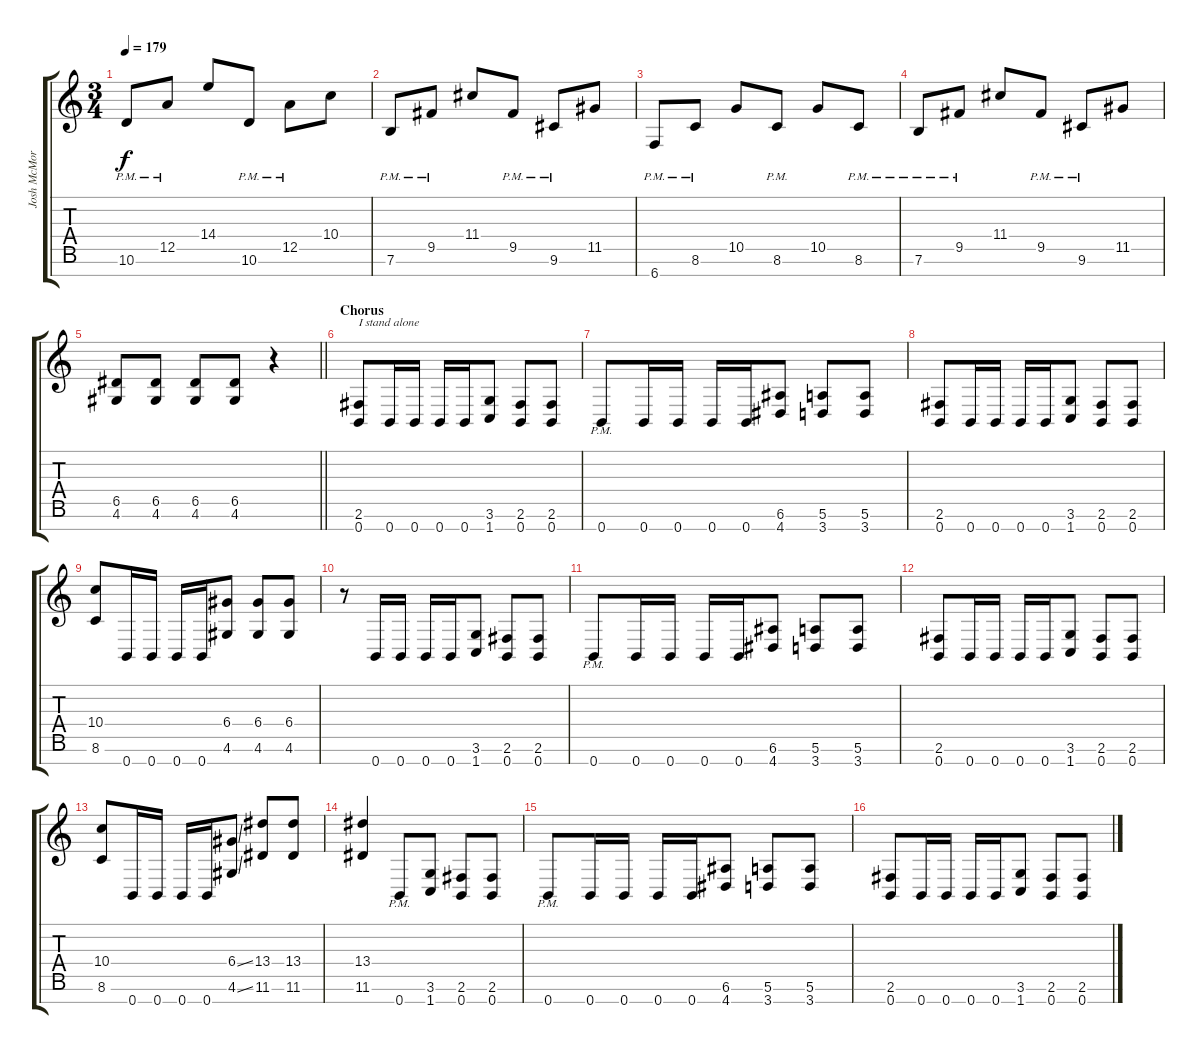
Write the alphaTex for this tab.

\track ("Josh McMorran" "Josh McMor") {instrument distortionguitar}
\staff {score tabs}
\tuning (E4 B3 G3 D3 A2 E2 B1) {hide}
\ts (3 4)
\tempo 179
\clef g2
\ks c
10.6{pm}.8{dy f} 12.5{pm}.8 14.4.8 10.6{pm}.8 12.5{pm}.8 10.4.8 |
7.6{pm}.8 9.5{pm}.8 11.4.8 9.5{pm}.8 9.6{pm}.8 11.5.8 |
6.7{pm}.8 8.6{pm}.8 10.5.8 8.6{pm}.8 10.5.8 8.6{pm}.8 |
7.6{pm}.8 9.5{pm}.8 11.4.8 9.5{pm}.8 9.6{pm}.8 11.5.8 |
\barLineRight lightlight
(6.5 4.6).8 (6.5 4.6).8 (6.5 4.6).8 (6.5 4.6).8 r.4 |
\section ("" "Chorus")
(2.6 0.7).8{txt "I stand alone"} 0.7.16 0.7.16 0.7.16 0.7.16 (3.6 1.7).8 (2.6 0.7).8 (2.6 0.7).8 |
0.7{pm}.8 0.7.16 0.7.16 0.7.16 0.7.16 (6.6 4.7).8 (5.6 3.7).8 (5.6 3.7).8 |
(2.6 0.7).8 0.7.16 0.7.16 0.7.16 0.7.16 (3.6 1.7).8 (2.6 0.7).8 (2.6 0.7).8 |
(10.4 8.6).8 0.7.16 0.7.16 0.7.16 0.7.16 (6.4 4.6).8 (6.4 4.6).8 (6.4 4.6).8 |
r.8 0.7.16 0.7.16 0.7.16 0.7.16 (3.6 1.7).8 (2.6 0.7).8 (2.6 0.7).8 |
0.7{pm}.8 0.7.16 0.7.16 0.7.16 0.7.16 (6.6 4.7).8 (5.6 3.7).8 (5.6 3.7).8 |
(2.6 0.7).8 0.7.16 0.7.16 0.7.16 0.7.16 (3.6 1.7).8 (2.6 0.7).8 (2.6 0.7).8 |
(10.4 8.6).8 0.7.16 0.7.16 0.7.16 0.7.16 (6.4{ss} 4.6{ss}).8 (13.4 11.6).8 (13.4 11.6).8 |
(13.4 11.6).4 0.7{pm}.8 (3.6 1.7).8 (2.6 0.7).8 (2.6 0.7).8 |
0.7{pm}.8 0.7.16 0.7.16 0.7.16 0.7.16 (6.6 4.7).8 (5.6 3.7).8 (5.6 3.7).8 |
(2.6 0.7).8 0.7.16 0.7.16 0.7.16 0.7.16 (3.6 1.7).8 (2.6 0.7).8 (2.6 0.7).8
